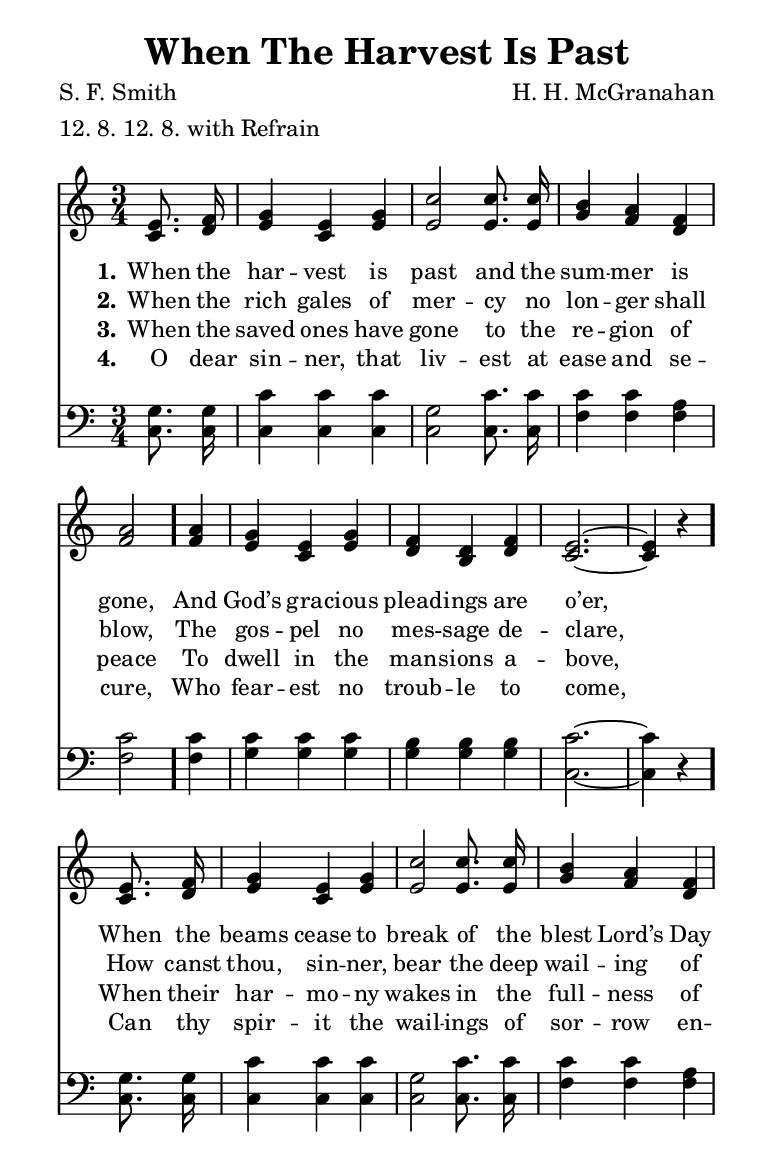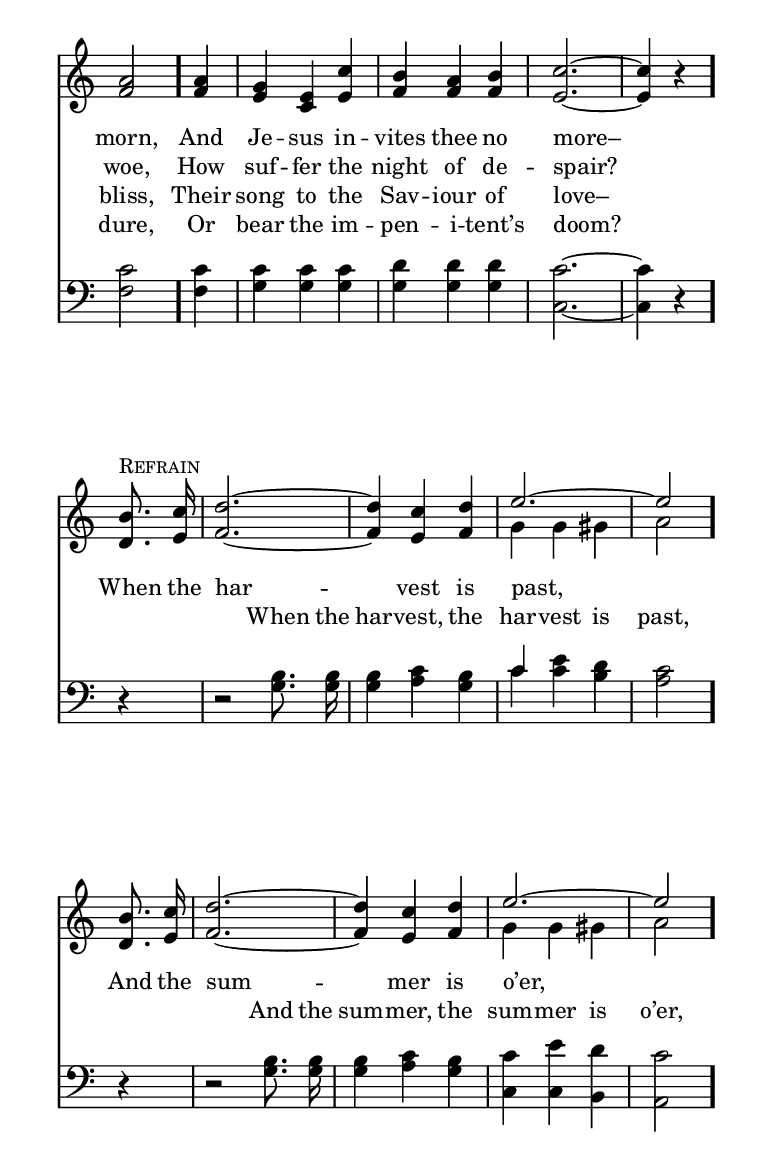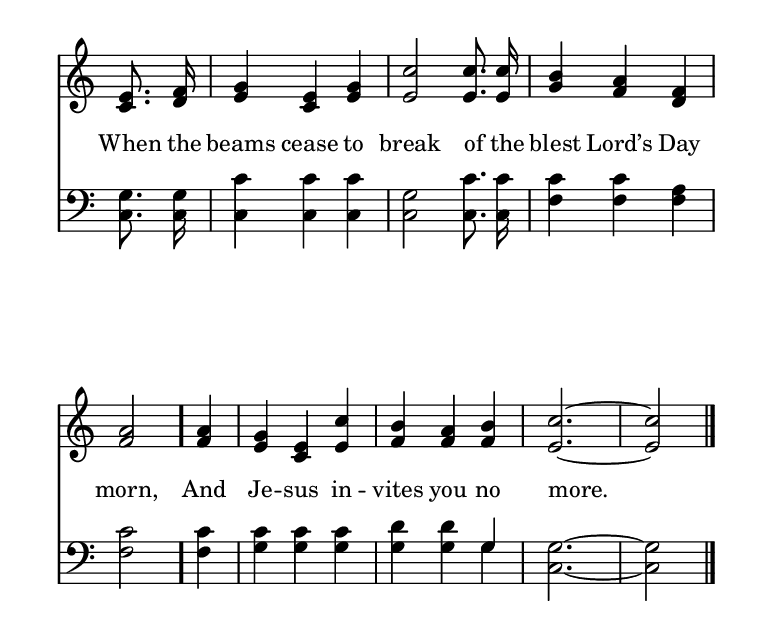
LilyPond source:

\include "common/global.ily"
\paper {
  \include "common/paper.ily"
  ragged-last-bottom = ##t
  page-count = #(cond (is-eogsized 2) (#t #f))
  system-count = #(cond (is-eogsized 7) (#t #f))
}

\header{
  %gospel
  hymnnumber = "136"
  title = "When The Harvest Is Past"
  tunename = ""
  meter = "12. 8. 12. 8. with Refrain"
  poet = "S. F. Smith"
  composer = "H. H. McGranahan"
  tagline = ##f
}

patternA = { e8. f16 | g4 e g | c2 c8. c16 | b4 a f | a2 }
patternB = { a4 | g e g | f d f | e2. ~ | e4 c }

global = {
  \include "common/overrides.ily"
  \override Staff.TimeSignature.style = #'numbered
  \time 3/4
  \override Score.MetronomeMark.transparent = ##t % hide all fermata changes too
  \tempo 4=110
  \key c \major
  \partial 4
  \autoBeamOff
}

notesSoprano = {
\global
\relative c' {

  e8. f16 | g4 e g | c2 c8. c16 | b4 a f | a2 \eogbreak
  a4 | g e g | f d f | e2. ~ | e4 r \eogbreak
  e8. f16 | g4 e g | c2 c8. c16 | b4 a f | a2 \eogbreak
  a4 | g e c' | b a b | c2. ~ | c4 r \eogbreak

  << s^\markup { \small \caps "Refrain" }
  { b8. c16 | d2. ~ | d4 c d | e2. ~ | e2 } >>
  b8. c16 | d2. ~ | d4 c d | e2. ~ | e2
  e,8. f16 | g4 e g | c2 c8. c16 | b4 a f | a2
  a4 | g e c' | b a b | c2. ~ | c2

  \bar "|."

}
}

notesAlto = {
\global
\relative e' {

  \changePitch \patternA { c d | e c e | e e e | g f d | f }
  \changePitch \patternB { f | e c e | d b d | c | c r }
  \changePitch \patternA { c d | e c e | e e e | g f d | f }
  \changePitch \patternB { f | e c e | f f f | e | e r }

  d8.  e16 | f2. ~ | f4 e f | g g gis | a2
  d,8. e16 | f2. ~ | f4 e f | g g gis | a2
  \changePitch \patternA { c, d | e c e | e e e | g f d | f }
  f4 | e c e | f f f | e2. ~ | e2

}
}

notesTenor = {
\global
\relative a {

  \changePitch \patternA { g g | c c c | g c c | c c a | c }
  \changePitch \patternB { c | c c c | b b b | c | c r }
  \changePitch \patternA { g g | c c c | g c c | c c a | c }
  \changePitch \patternB { c | c c c | d d d | c | c r }

  r4 | r2 b8. b16 | b4 c b | c e d | c2
  r4 | r2 b8. b16 | b4 c b | c e d | c2
  \changePitch \patternA { g g | c c c | g c c | c c a | c }
  c4 | c c c | d d g, | g2. ~ | g2

}
}

notesBass = {
\global
\relative f {

  \changePitch \patternA { c c | c c c | c c c | f f f | f }
  \changePitch \patternB { f | g g g | g g g | c, | c r }
  \changePitch \patternA { c c | c c c | c c c | f f f | f }
  \changePitch \patternB { f | g g g | g g g | c, | c r }

  r4 | r2 g'8. g16 | g4 a g | c c b | a2
  r4 | r2 g8. g16 | g4 a g | c, c b | a2
  \changePitch \patternA { c c | c c c | c c c | f f f | f }
  f4 | g g g | g g g | c,2. ~ | c2

}
}

Refrain = \lyricmode {

When the har -- vest is past, \bar "."
And the sum -- mer is o’er, \bar "."
When the beams cease to break of the blest Lord’s Day morn, \bar "."
And Je -- sus in -- vites you no more. \bar "." % "you" in refrain vs. "thee" in verses

}

wordsA = \lyricmode {
\set stanza = "1."

When the har -- vest is past and the sum -- mer is gone, \bar "."
And God’s gra -- cious plead -- ings are o’er, \bar "."
When the beams cease to break of the blest Lord’s Day morn, \bar "."
And Je -- sus in -- vites thee no more– \bar "."

}

wordsB = \lyricmode {
\set stanza = "2."

When the rich gales of mer -- cy no lon -- ger shall blow,
The gos -- pel no mes -- sage de -- clare,
How canst thou, sin -- ner, bear the deep wail -- ing of woe,
How suf -- fer the night of de -- spair?

\Refrain

}

wordsC = \lyricmode {
\set stanza = "3."

When the saved ones have gone to the re -- gion of peace
To dwell in the man -- sions a -- bove,
When their har -- mo -- ny wakes in the full -- ness of bliss,
Their song to the Sav -- iour of love–

}

wordsD = \lyricmode {
\set stanza = "4."

O dear sin -- ner, that liv -- est at ease and se -- cure,
Who fear -- est no troub -- le to come,
Can thy spir -- it the wail -- ings of sor -- row en -- dure,
Or bear the im -- pen -- i -- tent’s doom?

}

underWords = \lyricmode {

{ \repeat unfold 40 { \skip 4 } }
When the har -- vest, the har -- vest is past,
And the sum -- mer, the sum -- mer is o’er,

}

\score {
  \context ChoirStaff <<
    \context Staff = upper <<
      \set Staff.autoBeaming = ##f
      \set ChoirStaff.systemStartDelimiter = #'SystemStartBar
      \set ChoirStaff.printPartCombineTexts = ##f
      \partcombine #'(2 . 9) \notesSoprano \notesAlto
      \context NullVoice = sopranos { \voiceOne << \notesSoprano >> }
      \context NullVoice = altos { \voiceTwo << \notesAlto >> }
      \context Lyrics = one   \lyricsto sopranos \wordsA
      \context Lyrics = two   \lyricsto sopranos \wordsB
      \context Lyrics = three \lyricsto sopranos \wordsC
      \context Lyrics = four  \lyricsto sopranos \wordsD
    >>
    \context Staff = men <<
      \set Staff.autoBeaming = ##f
      \clef bass
      \set ChoirStaff.printPartCombineTexts = ##f
      \partcombine #'(2 . 9) \notesTenor \notesBass
      \context NullVoice = tenors { \voiceOne << \notesTenor >> }
      \context NullVoice = basses { \voiceTwo << \notesBass >> }
    >>
    \context Lyrics = three \lyricsto tenors \underWords
  >>
  \layout {
    \include "common/layout.ily"
  }
  \midi{
    \include "common/midi.ily"
  }
}

\version "2.19.49"  % necessary for upgrading to future LilyPond versions.

% vi:set et ts=2 sw=2 ai nocindent syntax=lilypond:
